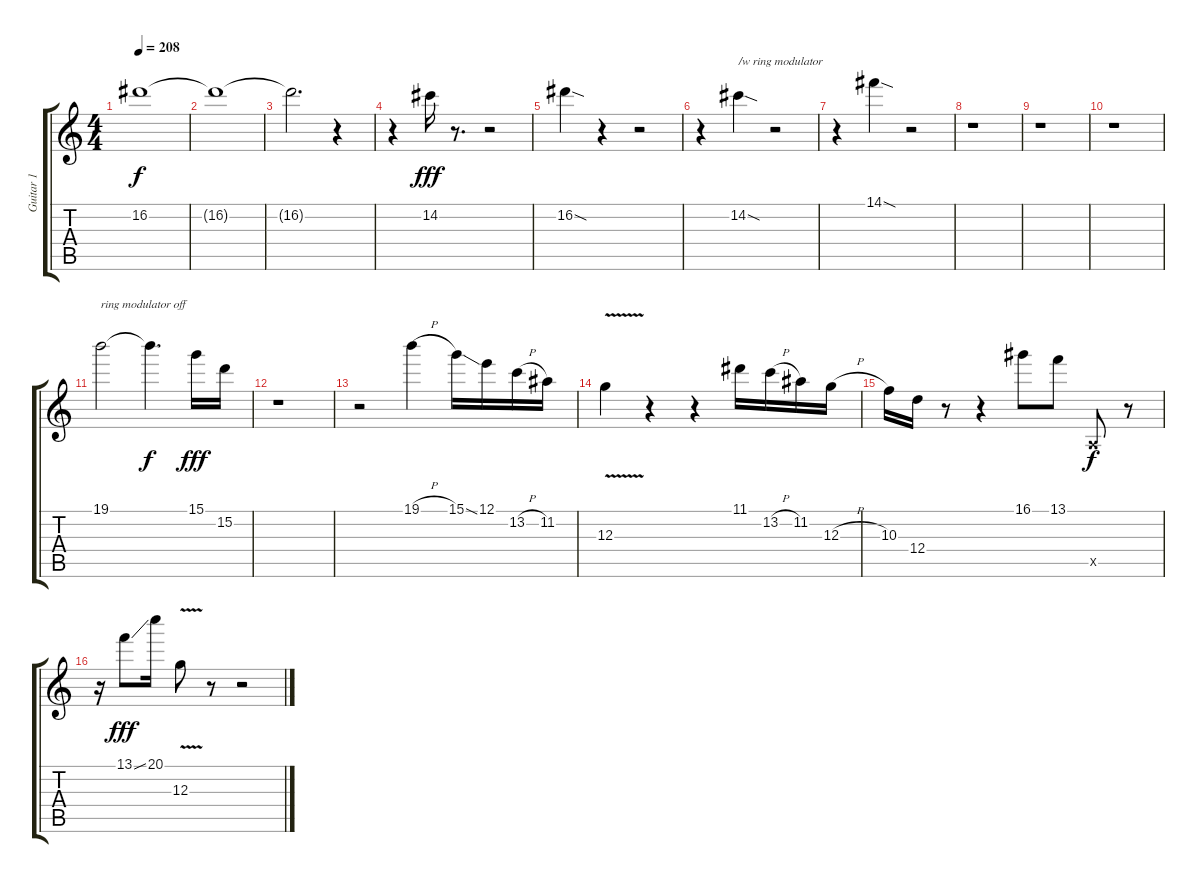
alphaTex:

\track ("Guitar 1" "Guitar 1") {instrument distortionguitar}
\staff {score tabs}
\tuning (E4 B3 G3 D3 A2 E2) {hide}
\ts (4 4)
\tempo 208
\clef g2
\ks c
16.2{t}.1{dy f} |
16.2{t}.1 |
16.2{t}.2{d} r.4 |
r.4 14.2.16{dy fff} r.8{d} r.2 |
16.2{sod}.4 r.4 r.2 |
r.4 14.2{sod}.4{txt "/w ring modulator"} r.2 |
r.4 14.1{sod}.4 r.2 |
r.1 |
r.1 |
r.1 |
19.1.2{txt "ring modulator off"} 19.1{t}.4{d dy f} 15.1.16{dy fff} 15.2.16 |
r.1 |
r.2 19.1{h}.4 15.1{ss}.16 12.1.16 13.2{h}.16 11.2.16 |
12.3{v}.4 r.4 r.4 11.1.16 13.2{h}.16 11.2.16 12.3{h}.16 |
10.3.16 12.4.16 r.8 r.4 16.1.8 13.1.8 0.5{x}.8{dy f} r.8 |
r.16 13.1{ss}.8{dy fff} 20.1.16 12.3{v}.8 r.8 r.2
